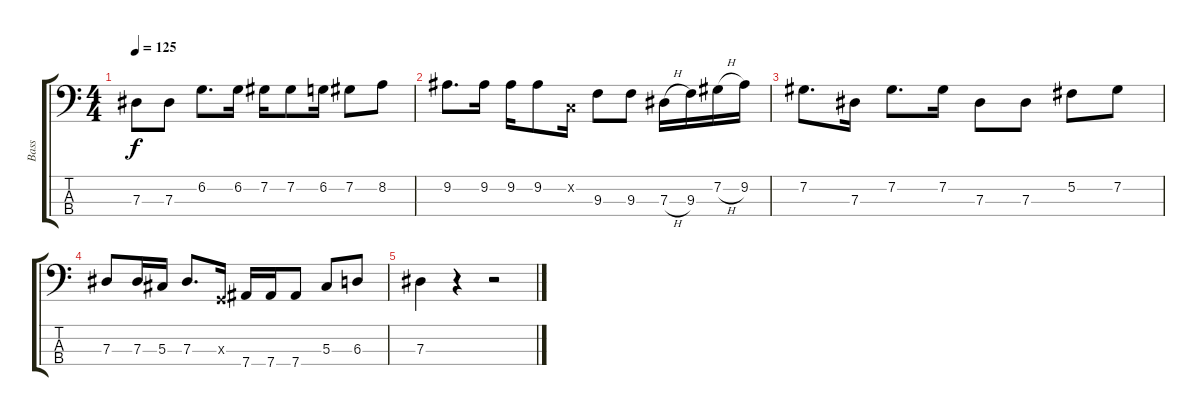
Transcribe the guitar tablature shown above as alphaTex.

\track ("Bass" "Bass") {instrument electricbassfinger}
\staff {score tabs}
\tuning (Gb2 Db2 Ab1 Eb1) {hide}
\ts (4 4)
\tempo 125
\clef f4
\ks c
7.3.8{dy f} 7.3.8 6.2.8{d} 6.2.16 7.2.16 7.2.8 6.2.16 7.2.8 8.2.8 |
9.2.8{d} 9.2.16 9.2.16 9.2.8 -1.2{x}.16 9.3.8 9.3.8 7.3{h}.16 9.3.16 7.2{h}.16 9.2.16 |
7.2.8{d} 7.3.16 7.2.8{d} 7.2.16 7.3.8 7.3.8 5.2.8 7.2.8 |
7.3.8 7.3.16 5.3.16 7.3.8{d} -1.3{x}.16 7.4.16 7.4.16 7.4.8 5.3.8 6.3.8 |
7.3.4 r.4 r.2
